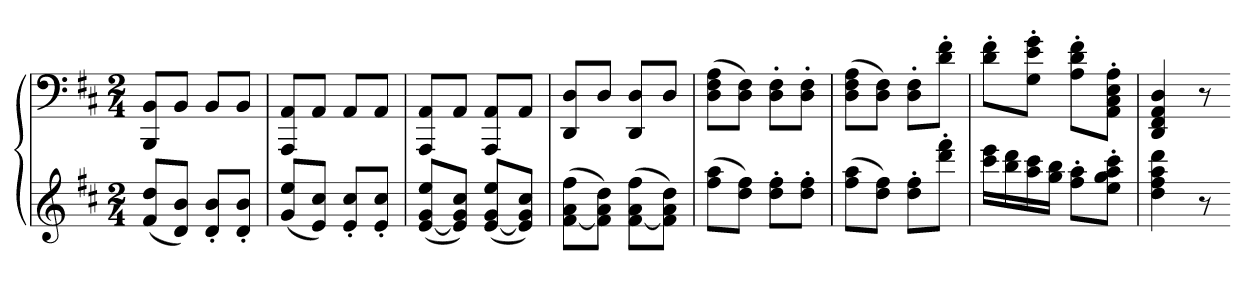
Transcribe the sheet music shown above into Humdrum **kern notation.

**kern	**kern
*part1	*part1
*staff2	*staff1
*clefG2	*clefF4
*k[f#c#]	*k[f#c#]
*D:	*D:
*M2/4	*M2/4
=	=
(8f# 8ddL	8BBB 8BBL
8d 8bJ)	8BBJ
8d' 8b'L	8BBL
8d' 8b'J	8BBJ
=163	=163
(8g 8eeL	8AAA 8AAL
8e 8cc#J)	8AAJ
8e' 8cc#'L	8AAL
8e' 8cc#'J	8AAJ
=164	=164
([8e 8g 8eeL	8AAA 8AAL
8e] 8g 8cc#J)	8AAJ
([8e 8g 8eeL	8AAA 8AAL
8e] 8g 8cc#J)	8AAJ
=165	=165
([8f# 8a 8ff#L	8DD 8DL
8f#] 8a 8ddJ)	8DJ
([8f# 8a 8ff#L	8DD 8DL
8f#] 8a 8ddJ)	8DJ
=166	=166
(8ff# 8aaL	(8D 8F# 8AL
8dd 8ff#J)	8D 8F#J)
8dd' 8ff#'L	8D' 8F#'L
8dd' 8ff#'J	8D' 8F#'J
=167	=167
(8ff# 8aaL	(8D 8F# 8AL
8dd 8ff#J)	8D 8F#J)
8dd' 8ff#'L	8D' 8F#'L
8ddd' 8fff#'J	8d' 8f#'J
=168	=168
16ccc# 16eeeLL	8d' 8f#'L
16bb 16ddd	.
16aa 16ccc#	8G' 8e' 8g'J
16gg 16bbJJ	.
8ff#' 8aa'L	8A' 8d' 8f#'L
8ee' 8gg' 8aa' 8ccc#'J	8AA' 8C#' 8E' 8A'J
=169	=169
4dd 4ff# 4aa 4ddd	4DD 4FF# 4AA 4D
8r	8r
=-	=-
*-	*-
